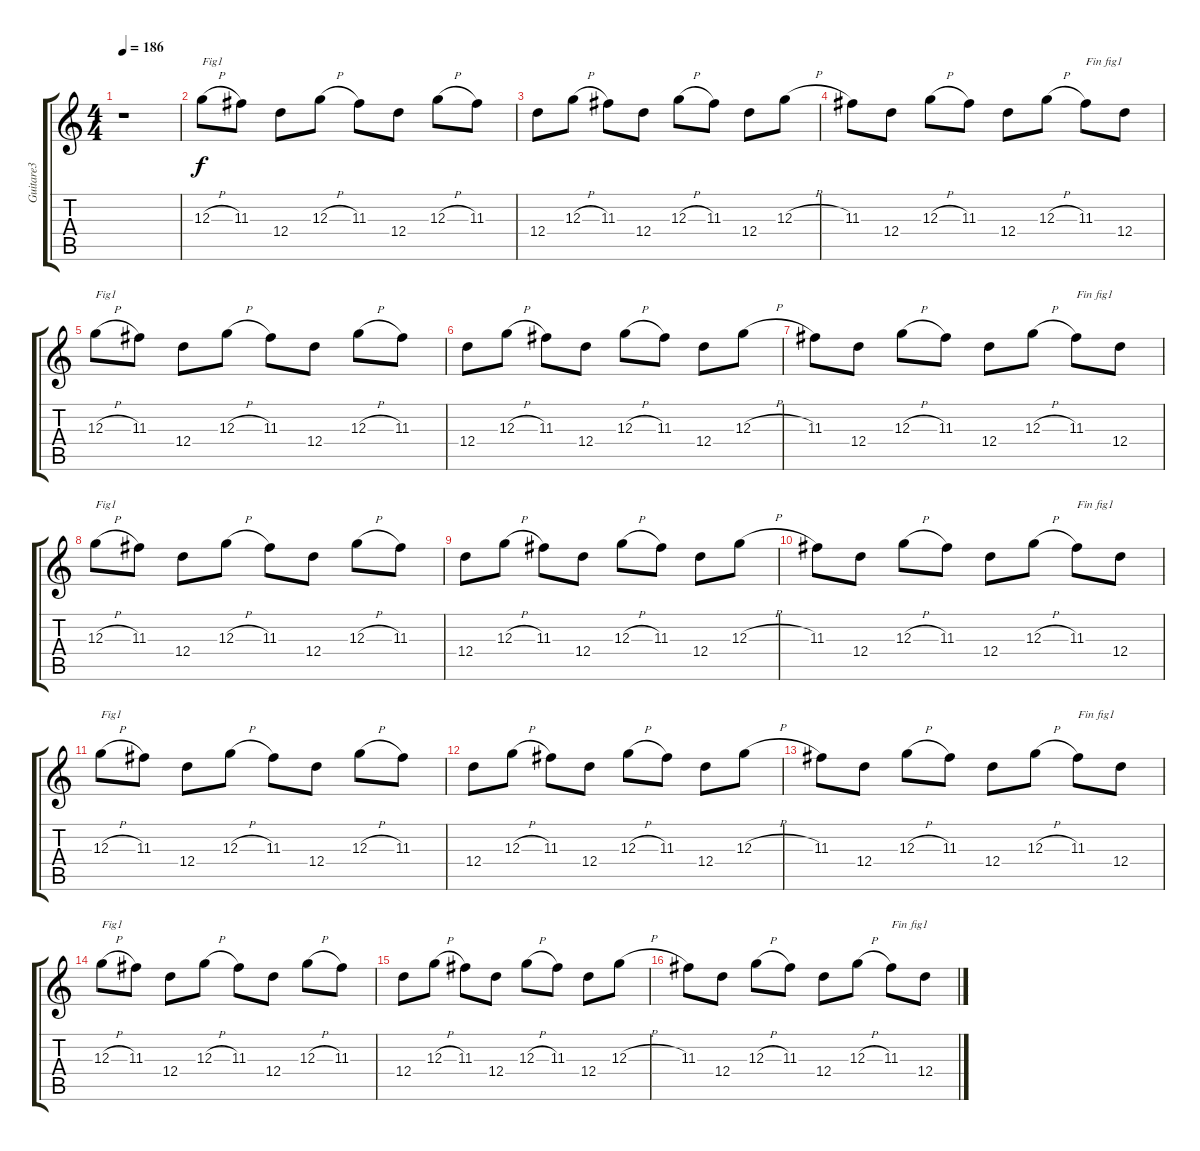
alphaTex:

\track ("Guitare3" "Guitare3") {instrument electricguitarclean}
\staff {score tabs}
\tuning (E4 B3 G3 D3 A2 E2) {hide}
\ts (4 4)
\tempo 186
\clef g2
\ks c
r.1{dy f} |
12.3{h}.8{txt "Fig1"} 11.3.8 12.4.8 12.3{h}.8 11.3.8 12.4.8 12.3{h}.8 11.3.8 |
12.4.8 12.3{h}.8 11.3.8 12.4.8 12.3{h}.8 11.3.8 12.4.8 12.3{h}.8 |
11.3.8 12.4.8 12.3{h}.8 11.3.8 12.4.8 12.3{h}.8 11.3.8{txt "Fin fig1"} 12.4.8 |
12.3{h}.8{txt "Fig1"} 11.3.8 12.4.8 12.3{h}.8 11.3.8 12.4.8 12.3{h}.8 11.3.8 |
12.4.8 12.3{h}.8 11.3.8 12.4.8 12.3{h}.8 11.3.8 12.4.8 12.3{h}.8 |
11.3.8 12.4.8 12.3{h}.8 11.3.8 12.4.8 12.3{h}.8 11.3.8{txt "Fin fig1"} 12.4.8 |
12.3{h}.8{txt "Fig1"} 11.3.8 12.4.8 12.3{h}.8 11.3.8 12.4.8 12.3{h}.8 11.3.8 |
12.4.8 12.3{h}.8 11.3.8 12.4.8 12.3{h}.8 11.3.8 12.4.8 12.3{h}.8 |
11.3.8 12.4.8 12.3{h}.8 11.3.8 12.4.8 12.3{h}.8 11.3.8{txt "Fin fig1"} 12.4.8 |
12.3{h}.8{txt "Fig1"} 11.3.8 12.4.8 12.3{h}.8 11.3.8 12.4.8 12.3{h}.8 11.3.8 |
12.4.8 12.3{h}.8 11.3.8 12.4.8 12.3{h}.8 11.3.8 12.4.8 12.3{h}.8 |
11.3.8 12.4.8 12.3{h}.8 11.3.8 12.4.8 12.3{h}.8 11.3.8{txt "Fin fig1"} 12.4.8 |
12.3{h}.8{txt "Fig1"} 11.3.8 12.4.8 12.3{h}.8 11.3.8 12.4.8 12.3{h}.8 11.3.8 |
12.4.8 12.3{h}.8 11.3.8 12.4.8 12.3{h}.8 11.3.8 12.4.8 12.3{h}.8 |
11.3.8 12.4.8 12.3{h}.8 11.3.8 12.4.8 12.3{h}.8 11.3.8{txt "Fin fig1"} 12.4.8
